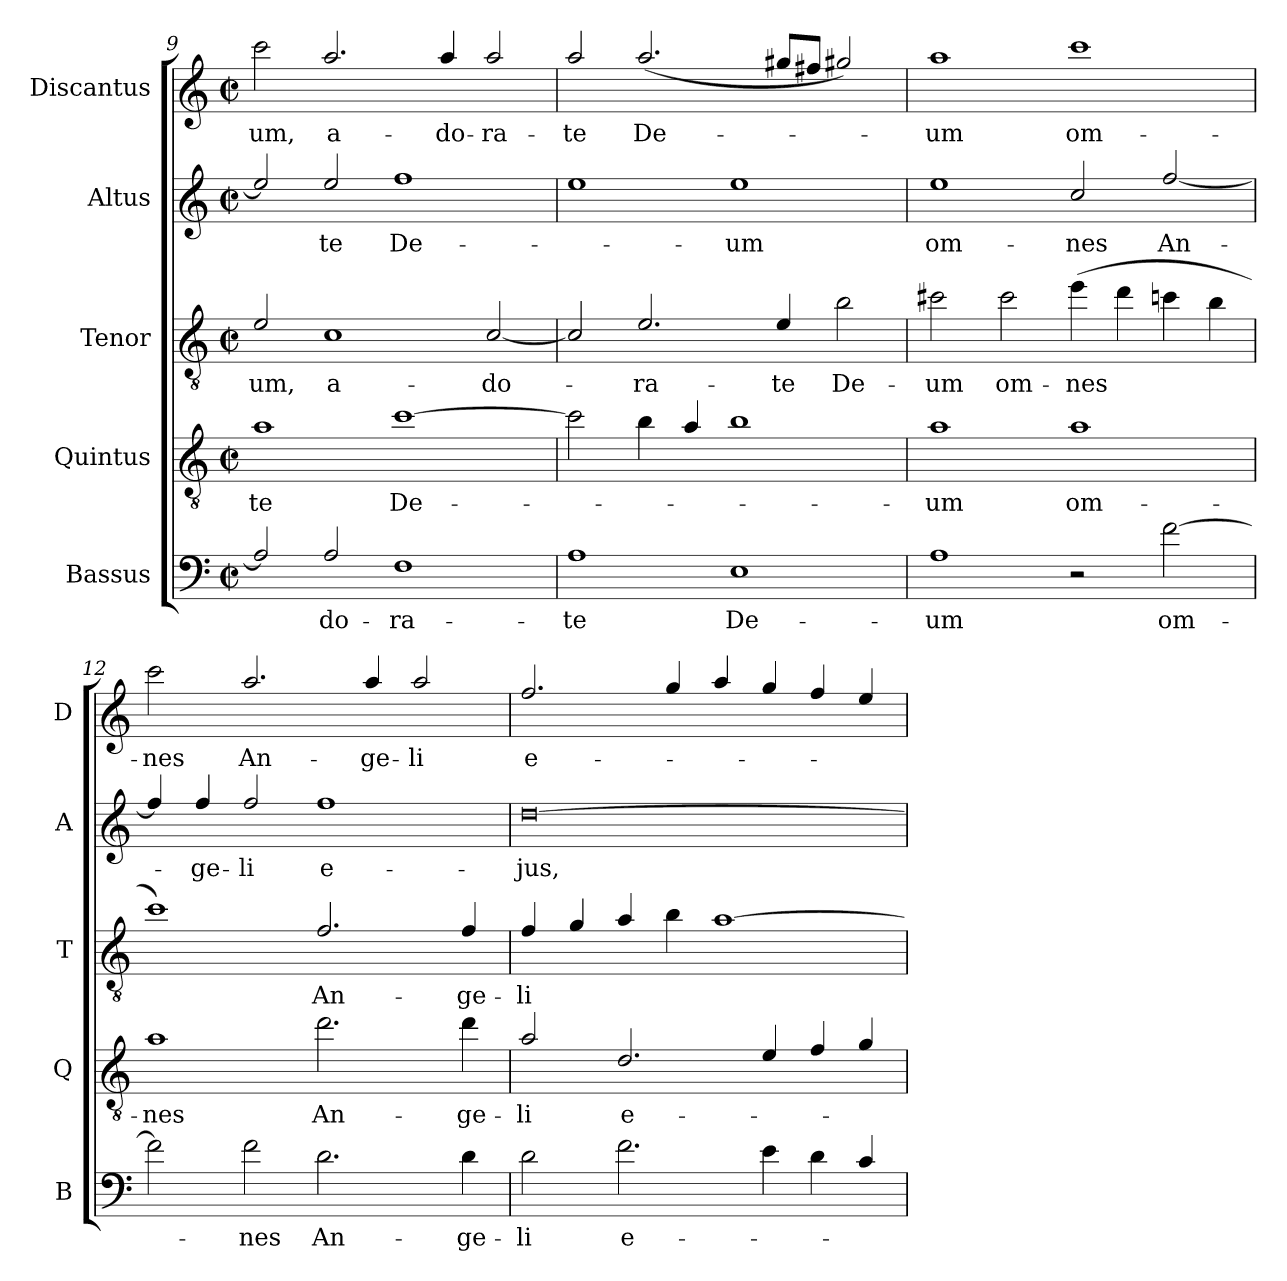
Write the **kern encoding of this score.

**kern	**text	**kern	**text	**kern	**text	**kern	**text	**kern	**text
*part5	*part5	*part4	*part4	*part3	*part3	*part2	*part2	*part1	*part1
*staff5	*staff5	*staff4	*staff4	*staff3	*staff3	*staff2	*staff2	*staff1	*staff1
*I"Bassus	*	*I"Quintus	*	*I"Tenor	*	*I"Altus	*	*I"Discantus	*
*I'B	*	*I'Q	*	*I'T	*	*I'A	*	*I'D	*
*clefF4	*	*clefGv2	*	*clefGv2	*	*clefG2	*	*clefG2	*
*ITrd7c12	*	*ITrd7c12	*	*ITrd7c12	*	*ITrd7c12	*	*ITrd7c12	*
*k[]	*	*k[]	*	*k[]	*	*k[]	*	*k[]	*
*C:	*	*C:	*	*C:	*	*C:	*	*C:	*
*M2/2	*	*M2/2	*	*M2/2	*	*M2/2	*	*M2/2	*
*met(c|)	*	*met(c|)	*	*met(c|)	*	*met(c|)	*	*met(c|)	*
=9	=9	=9	=9	=9	=9	=9	=9	=9	=9
!	!	!	!LO:LY:b	!	!LO:LY:b	!	!	!	!LO:LY:b
2AA/]	.	1A	-te	2E/	-um,	2e/]	.	2cc\	-um,
!	!LO:LY:b	!	!	!	!LO:LY:b	!	!LO:LY:b	!	!LO:LY:b
2AA/	-do-	.	.	1C	a-	2e/	-te	2.a/	a-
!	!LO:LY:b	!	!LO:LY:b	!	!	!	!LO:LY:b	!	!
1FF	-ra-	[1c	De-	.	.	1f	De-	.	.
!	!	!	!	!	!	!	!	!	!LO:LY:b
.	.	.	.	.	.	.	.	4a/	-do-
!	!	!	!	!	!LO:LY:b	!	!	!	!LO:LY:b
.	.	.	.	[2C/	-do-	.	.	2a/	-ra-
=10	=10	=10	=10	=10	=10	=10	=10	=10	=10
!	!LO:LY:b	!	!	!	!	!	!	!	!LO:LY:b
1AA	-te	2c\]	.	2C/]	.	1e	.	2a/	-te
!	!	!	!	!	!LO:LY:b	!	!	!	!LO:LY:b
.	.	4B\	.	2.E/	-ra-	.	.	(<2.a/	De-
.	.	4A/	.	.	.	.	.	.	.
!	!LO:LY:b	!	!	!	!	!	!LO:LY:b	!	!
1EE	De-	1B	.	.	.	1e	-um	.	.
!	!	!	!	!	!LO:LY:b	!	!	!	!
.	.	.	.	4E/	-te	.	.	8g#X/L	.
.	.	.	.	.	.	.	.	8f#X/J	.
!	!	!	!	!	!LO:LY:b	!	!	!	!
.	.	.	.	2B\	De-	.	.	2g#X/)	.
=11	=11	=11	=11	=11	=11	=11	=11	=11	=11
!	!LO:LY:b	!	!LO:LY:b	!	!LO:LY:b	!	!LO:LY:b	!	!LO:LY:b
1AA	-um	1A	-um	2c#X\	-um	1e	om-	1a	-um
!	!	!	!	!	!LO:LY:b	!	!	!	!
.	.	.	.	2c#\	om-	.	.	.	.
!	!	!	!LO:LY:b	!	!LO:LY:b	!	!LO:LY:b	!	!LO:LY:b
2r	.	1A	om-	(>4e\	-nes	2c/	-nes	1cc	om-
.	.	.	.	4d\	.	.	.	.	.
!	!LO:LY:b	!	!	!	!	!	!LO:LY:b	!	!
[2F\	om-	.	.	4cn\	.	[2f/	An-	.	.
.	.	.	.	4B\	.	.	.	.	.
=12	=12	=12	=12	=12	=12	=12	=12	=12	=12
!	!	!	!LO:LY:b	!	!	!	!	!	!LO:LY:b
2F\]	.	1A	-nes	1c)	.	4f/]	.	2cc\	-nes
!	!	!	!	!	!	!	!LO:LY:b	!	!
.	.	.	.	.	.	4f/	-ge-	.	.
!	!LO:LY:b	!	!	!	!	!	!LO:LY:b	!	!LO:LY:b
2F\	-nes	.	.	.	.	2f/	-li	2.a/	An-
!	!LO:LY:b	!	!LO:LY:b	!	!LO:LY:b	!	!LO:LY:b	!	!
2.D\	An-	2.d\	An-	2.F/	An-	1f	e-	.	.
!	!	!	!	!	!	!	!	!	!LO:LY:b
.	.	.	.	.	.	.	.	4a/	-ge-
!	!	!	!	!	!	!	!	!	!LO:LY:b
.	.	.	.	.	.	.	.	2a/	-li
!	!LO:LY:b	!	!LO:LY:b	!	!LO:LY:b	!	!	!	!
4D\	-ge-	4d\	-ge-	4F/	-ge-	.	.	.	.
!!LO:LB:g=z
=13	=13	=13	=13	=13	=13	=13	=13	=13	=13
!	!LO:LY:b	!	!LO:LY:b	!	!LO:LY:b	!	!LO:LY:b	!	!LO:LY:b
2D\	-li	2A/	-li	4F/	-li	[0d	-jus,	2.f/	e-
.	.	.	.	4G/	.	.	.	.	.
!	!LO:LY:b	!	!LO:LY:b	!	!	!	!	!	!
2.F\	e-	2.D/	e-	4A/	.	.	.	.	.
.	.	.	.	4B\	.	.	.	4g/	.
.	.	.	.	[1A	.	.	.	4a/	.
4E\	.	4E/	.	.	.	.	.	4g/	.
4D\	.	4F/	.	.	.	.	.	4f/	.
4C/	.	4G/	.	.	.	.	.	4e/	.
=	=	=	=	=	=	=	=	=	=
*-	*-	*-	*-	*-	*-	*-	*-	*-	*-
